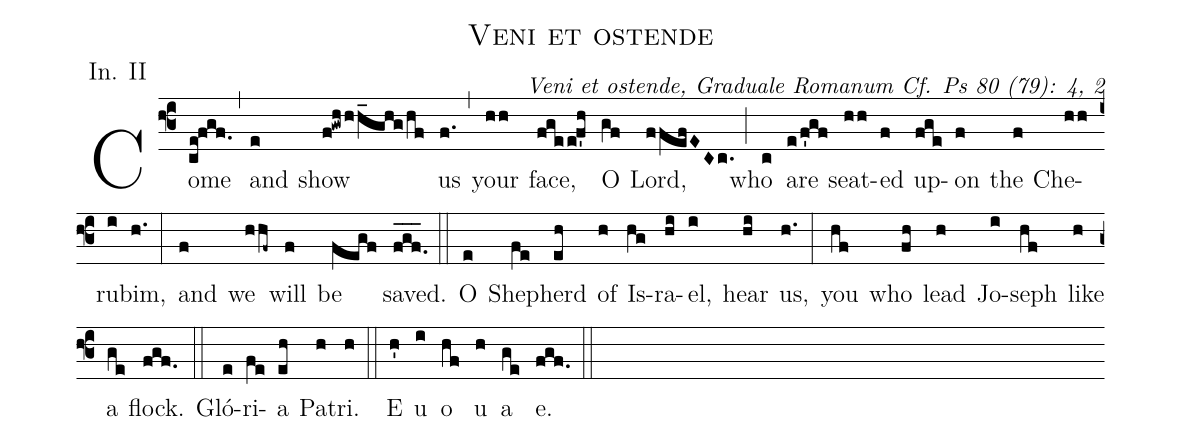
name: Veni et ostende;
office-part: Introitus;
mode: 2;
annotation: In. II;
commentary: Veni et ostende, Graduale Romanum Cf. Ps 80 (79): 4, 2;
%%
(f3)Come(ce!fgf.) (,) and(e) show(f!gwhh/h_ghghf) us(f.) (,) your(hh) face,(fgeef'h) O(gf) Lord,(ffefECc.) (;)
who(c) are(e/f'gf) seat(hh)ed(f) up(fge)on(f) the(f) Che(hh)ru(i)bim,(h.) (:) and(f) we(hhf~) will(f) be(fegf) saved.(fgf___.) (::)

O(e) Shep(fe)herd(eh) of(h) Is(hg)ra(hi)el,(i) hear(hi) us,(h.) (:) you(hf) who(fh)
lead(h) Jo(i)seph(hf) like(h) a(ge) flock.(fgf.) (::)

Gló(e)ri(fe)a(eh) Pa(h)tri.(h) (::) E(h') u(i) o(hf) u(h) a(ge) e.(fgf.) (::)
